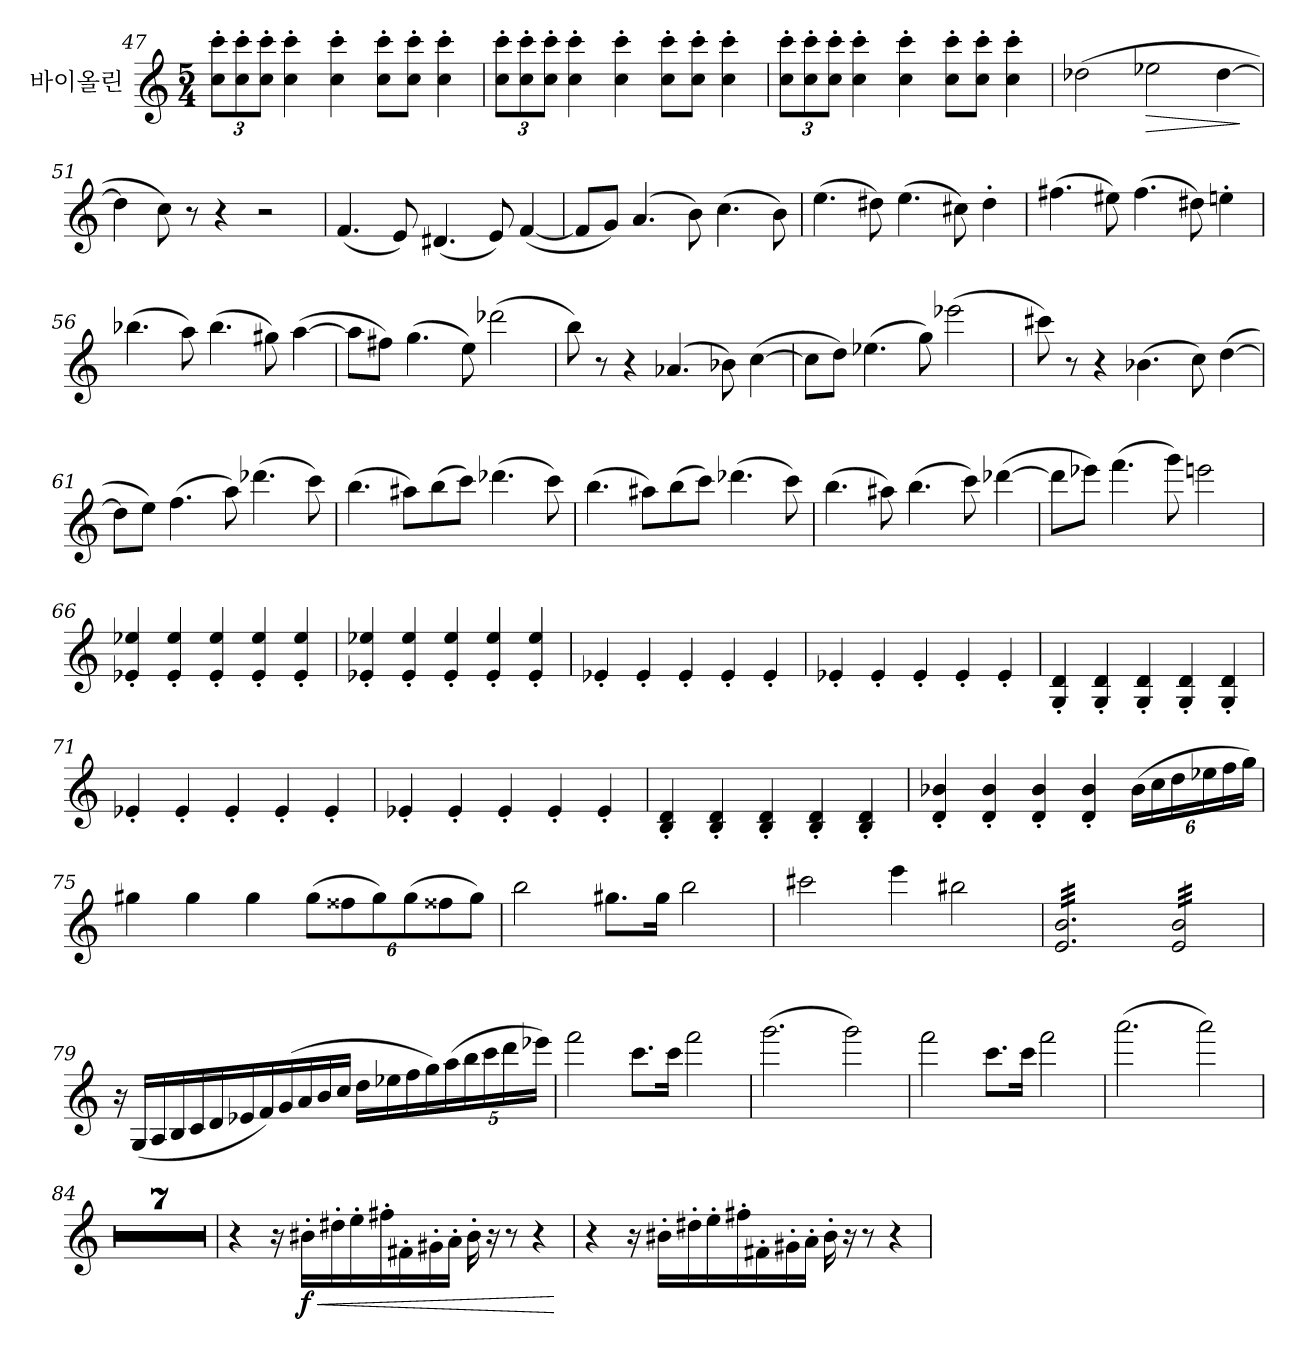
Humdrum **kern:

**kern	**dynam
*part1	*part1
*staff1	*staff1
*I"바이올린	*
*clefG2	*
*k[]	*
*M5/4	*
*Xbrackettup	*
=47	=47
12cc\' 12ccc\'L	.
12cc\' 12ccc\'	.
12cc\' 12ccc\'J	.
4cc\' 4ccc\'	.
4cc\' 4ccc\'	.
8cc\' 8ccc\'L	.
8cc\' 8ccc\'J	.
4cc\' 4ccc\'	.
=48	=48
12cc\' 12ccc\'L	.
12cc\' 12ccc\'	.
12cc\' 12ccc\'J	.
4cc\' 4ccc\'	.
4cc\' 4ccc\'	.
8cc\' 8ccc\'L	.
8cc\' 8ccc\'J	.
4cc\' 4ccc\'	.
!!LO:PB:g=z
=49	=49
12cc\' 12ccc\'L	.
12cc\' 12ccc\'	.
12cc\' 12ccc\'J	.
4cc\' 4ccc\'	.
4cc\' 4ccc\'	.
8cc\' 8ccc\'L	.
8cc\' 8ccc\'J	.
4cc\' 4ccc\'	.
=50	=50
(2dd-X\	.
!	!LO:HP:b
2ee-X\	>
[4dd-\	.
.	]
=51	=51
4dd-\]	.
8cc\)	.
8r	.
4r	.
2r	.
=52	=52
(4.f/	.
8e/)	.
(4.d#X/	.
8e/)	.
([4f/	.
=53	=53
8f/L]	.
8g/J)	.
(4.a/	.
8b\)	.
(4.cc\	.
8b\)	.
!!LO:LB:g=z
=54	=54
(4.ee\	.
8dd#X\)	.
(4.ee\	.
8cc#X\)	.
4dd#'\	.
=55	=55
(4.ff#X\	.
8ee#X\)	.
(4.ff#\	.
8dd#X\)	.
4een'\	.
=56	=56
(4.bb-X\	.
8aa\)	.
(4.bb-\	.
8gg#X\)	.
([4aa\	.
=57	=57
8aa\L]	.
8ff#X\J)	.
(4.gg\	.
8ee\)	.
(2ddd-X\	.
=58	=58
8bb\)	.
8r	.
4r	.
(4.a-X/	.
8b-X\)	.
([4cc\	.
!!LO:LB:g=z
=59	=59
8cc\L]	.
8dd\J)	.
(4.ee-X\	.
8gg\)	.
(2eee-X\	.
=60	=60
8ccc#X\)	.
8r	.
4r	.
(4.b-X\	.
8cc\)	.
([4dd\	.
=61	=61
8dd\L]	.
8ee\J)	.
(4.ff\	.
8aa\)	.
(4.ddd-X\	.
8ccc\)	.
=62	=62
(4.bb\	.
8aa#X\L)	.
(8bb\	.
8ccc\J)	.
(4.ddd-X\	.
8ccc\)	.
=63	=63
(4.bb\	.
8aa#X\L)	.
(8bb\	.
8ccc\J)	.
(4.ddd-X\	.
8ccc\)	.
!!LO:LB:g=z
=64	=64
(4.bb\	.
8aa#X\)	.
(4.bb\	.
8ccc\)	.
([4ddd-X\	.
=65	=65
8ddd-\L]	.
8eee-X\J)	.
(4.fff\	.
8ggg\)	.
2eeen\	.
=66	=66
4e-X/' 4ee-X/'	.
4e-/' 4ee-/'	.
4e-/' 4ee-/'	.
4e-/' 4ee-/'	.
4e-/' 4ee-/'	.
=67	=67
4e-X/' 4ee-X/'	.
4e-/' 4ee-/'	.
4e-/' 4ee-/'	.
4e-/' 4ee-/'	.
4e-/' 4ee-/'	.
=68	=68
4e-X'/	.
4e-'/	.
4e-'/	.
4e-'/	.
4e-'/	.
=69	=69
4e-X'/	.
4e-'/	.
4e-'/	.
4e-'/	.
4e-'/	.
!!LO:LB:g=z
=70	=70
4G/' 4d/'	.
4G/' 4d/'	.
4G/' 4d/'	.
4G/' 4d/'	.
4G/' 4d/'	.
=71	=71
4e-X'/	.
4e-'/	.
4e-'/	.
4e-'/	.
4e-'/	.
=72	=72
4e-X'/	.
4e-'/	.
4e-'/	.
4e-'/	.
4e-'/	.
=73	=73
4B/' 4d/'	.
4B/' 4d/'	.
4B/' 4d/'	.
4B/' 4d/'	.
4B/' 4d/'	.
=74	=74
4d/' 4b-X/'	.
4d/' 4b-/'	.
4d/' 4b-/'	.
4d/' 4b-/'	.
(24b-\LL	.
24cc\	.
24dd\	.
24ee-X\	.
24ff\	.
24gg\JJ)	.
!!LO:LB:g=z
=75	=75
4gg#X\	.
4gg#\	.
4gg#\	.
(12gg#\L	.
12ff##X\	.
12gg#\)	.
(12gg#\	.
12ff##X\	.
12gg#\J)	.
=76	=76
2bb\	.
8.gg#X\L	.
16gg#\Jk	.
2bb\	.
=77	=77
2ccc#X\	.
4eee\	.
2bb#X\	.
=78	=78
*tremolo	*
32e/ 32b/LLL	.
32e/ 32b/	.
32e/ 32b/	.
32e/ 32b/	.
32e/ 32b/	.
32e/ 32b/	.
32e/ 32b/	.
32e/ 32b/	.
32e/ 32b/	.
32e/ 32b/	.
32e/ 32b/	.
32e/ 32b/	.
32e/ 32b/	.
32e/ 32b/	.
32e/ 32b/	.
32e/ 32b/	.
32e/ 32b/	.
32e/ 32b/	.
32e/ 32b/	.
32e/ 32b/	.
32e/ 32b/	.
32e/ 32b/	.
32e/ 32b/	.
32e/ 32b/JJJ	.
32e/ 32b/LLL	.
32e/ 32b/	.
32e/ 32b/	.
32e/ 32b/	.
32e/ 32b/	.
32e/ 32b/	.
32e/ 32b/	.
32e/ 32b/	.
32e/ 32b/	.
32e/ 32b/	.
32e/ 32b/	.
32e/ 32b/	.
32e/ 32b/	.
32e/ 32b/	.
32e/ 32b/	.
32e/ 32b/JJJ	.
*Xtremolo	*
!!LO:LB:g=z
=79	=79
16r	.
(16G/LL	.
16A/	.
16B/	.
16c/	.
16d/	.
16e-X/	.
16f/)	.
(16g/	.
16a/	.
16b/	.
16cc/JJ	.
16dd\LL	.
16ee-X\	.
16ff\	.
16gg\)	.
(20aa\	.
20bb\	.
20ccc\	.
20ddd\	.
20eee-X\JJ)	.
=80	=80
2fff\	.
8.ccc\L	.
16ccc\Jk	.
2fff\	.
=81	=81
(2.ggg\	.
2ggg\)	.
=82	=82
2fff\	.
8.ccc\L	.
16ccc\Jk	.
2fff\	.
=83	=83
(2.aaa\	.
2aaa\)	.
!!LO:LB:g=z
=84	=84
4%5r	.
=85	=85
4%5r	.
=86	=86
4%5r	.
=87	=87
4%5r	.
=88	=88
4%5r	.
=89	=89
4%5r	.
=90	=90
4%5r	.
=91	=91
4r	.
16r	.
!	!LO:HP:b
!	!LO:DY:n=1:b
16b#X'\LL	< f
16dd#X'\	.
16ee'\	.
16ff#X'\	.
16f#X'\	.
16g#X'\	.
16a'\JJ	.
16b#'\	.
16r	.
8r	.
4r	.
.	[
!!LO:LB:g=z
=92	=92
4r	.
16r	.
16b#X'\LL	.
16dd#X'\	.
16ee'\	.
16ff#X'\	.
16f#X'\	.
16g#X'\	.
16a'\JJ	.
16b#'\	.
16r	.
8r	.
4r	.
=	=
*-	*-
